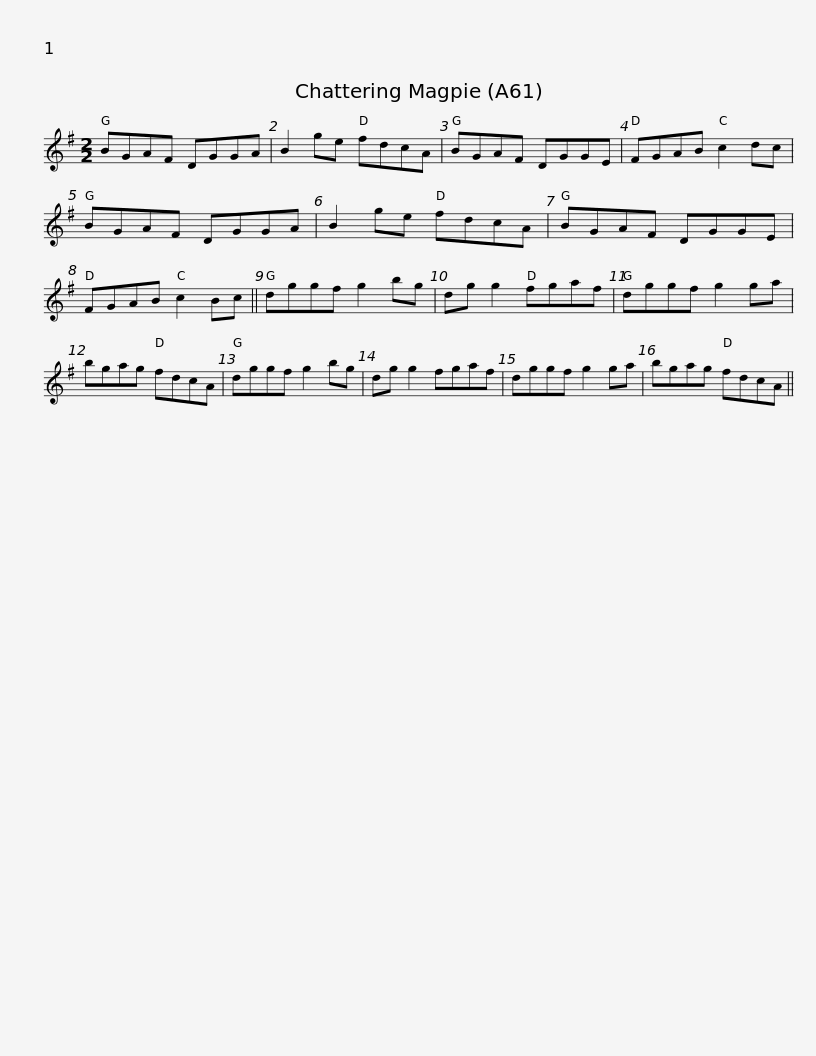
X:1
L:1/8
M:2/2
I:linebreak $
K:G
V:1 treble
V:1
 BGAF DGGA | B2 ge fdcA | BGAF DGGE | FGAB c2 dc | BGAF DGGA | %5
 B2 ge fdcA |$ BGAF DGGE | FGAB c2 Bc || dggf g2 bg | dg g2 fgaf | %10
 dggf g2 ga | bgag fdcA |$ dggf g2 bg | dg g2 fgaf | dggf g2 ga | %15
 bgag fdcA || %16
